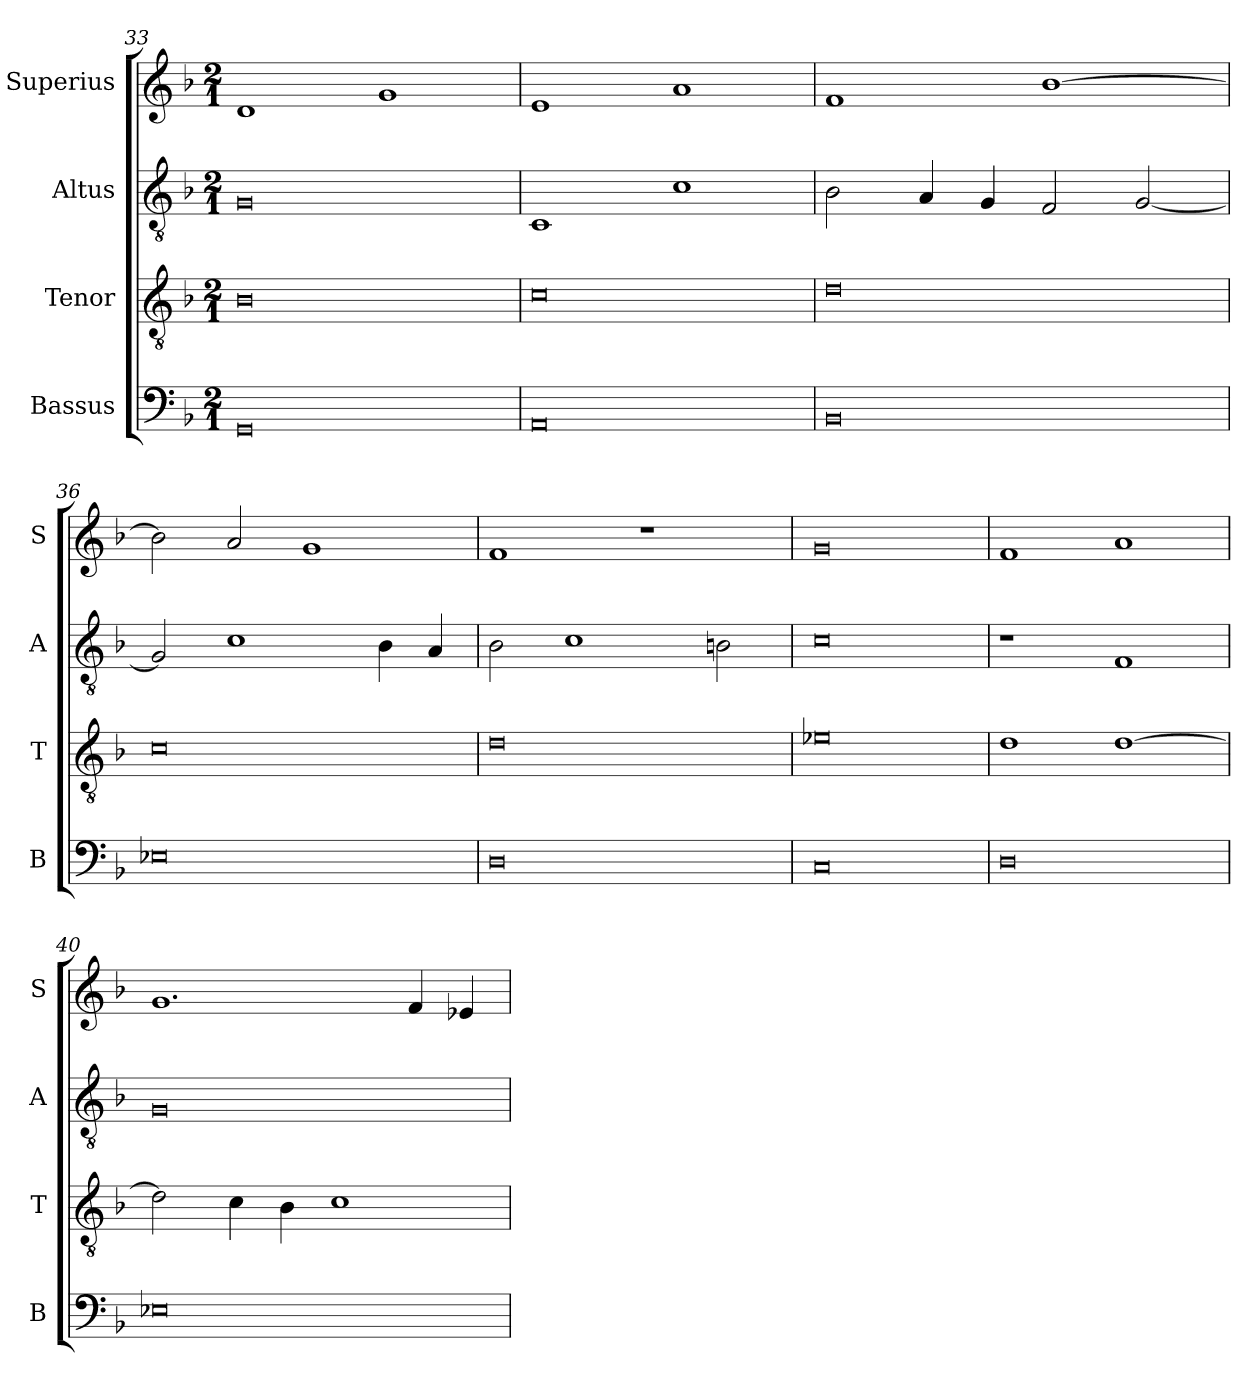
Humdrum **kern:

**kern	**kern	**kern	**kern
*part4	*part3	*part2	*part1
*staff4	*staff3	*staff2	*staff1
*I"Bassus	*I"Tenor	*I"Altus	*I"Superius
*I'B	*I'T	*I'A	*I'S
*clefF4	*clefGv2	*clefGv2	*clefG2
*k[b-]	*k[b-]	*k[b-]	*k[b-]
*M2/1	*M2/1	*M2/1	*M2/1
=33	=33	=33	=33
0GG	0B-	0G	1d
.	.	.	1g
=34	=34	=34	=34
0AA	0c	1C	1e
.	.	1c	1a
=35	=35	=35	=35
0BB-	0d	2B-\	1f
.	.	4A/	.
.	.	4G/	.
.	.	2F/	[1b-
.	.	[2G/	.
=36	=36	=36	=36
0E-X	0c	2G/]	2b-\]
.	.	1c	2a/
.	.	.	1g
.	.	4B-\	.
.	.	4A/	.
=37	=37	=37	=37
0D	0d	2B-\	1f
.	.	1c	.
.	.	.	1r
.	.	2Bn\	.
=38	=38	=38	=38
0C	0e-X	0c	0g
=39	=39	=39	=39
0D	1d	1r	1f
.	[1d	1F	1a
=40	=40	=40	=40
0E-X	2d\]	0G	1.g
.	4c\	.	.
.	4B-\	.	.
.	1c	.	.
.	.	.	4f/
.	.	.	4e-X/
=	=	=	=
*-	*-	*-	*-
